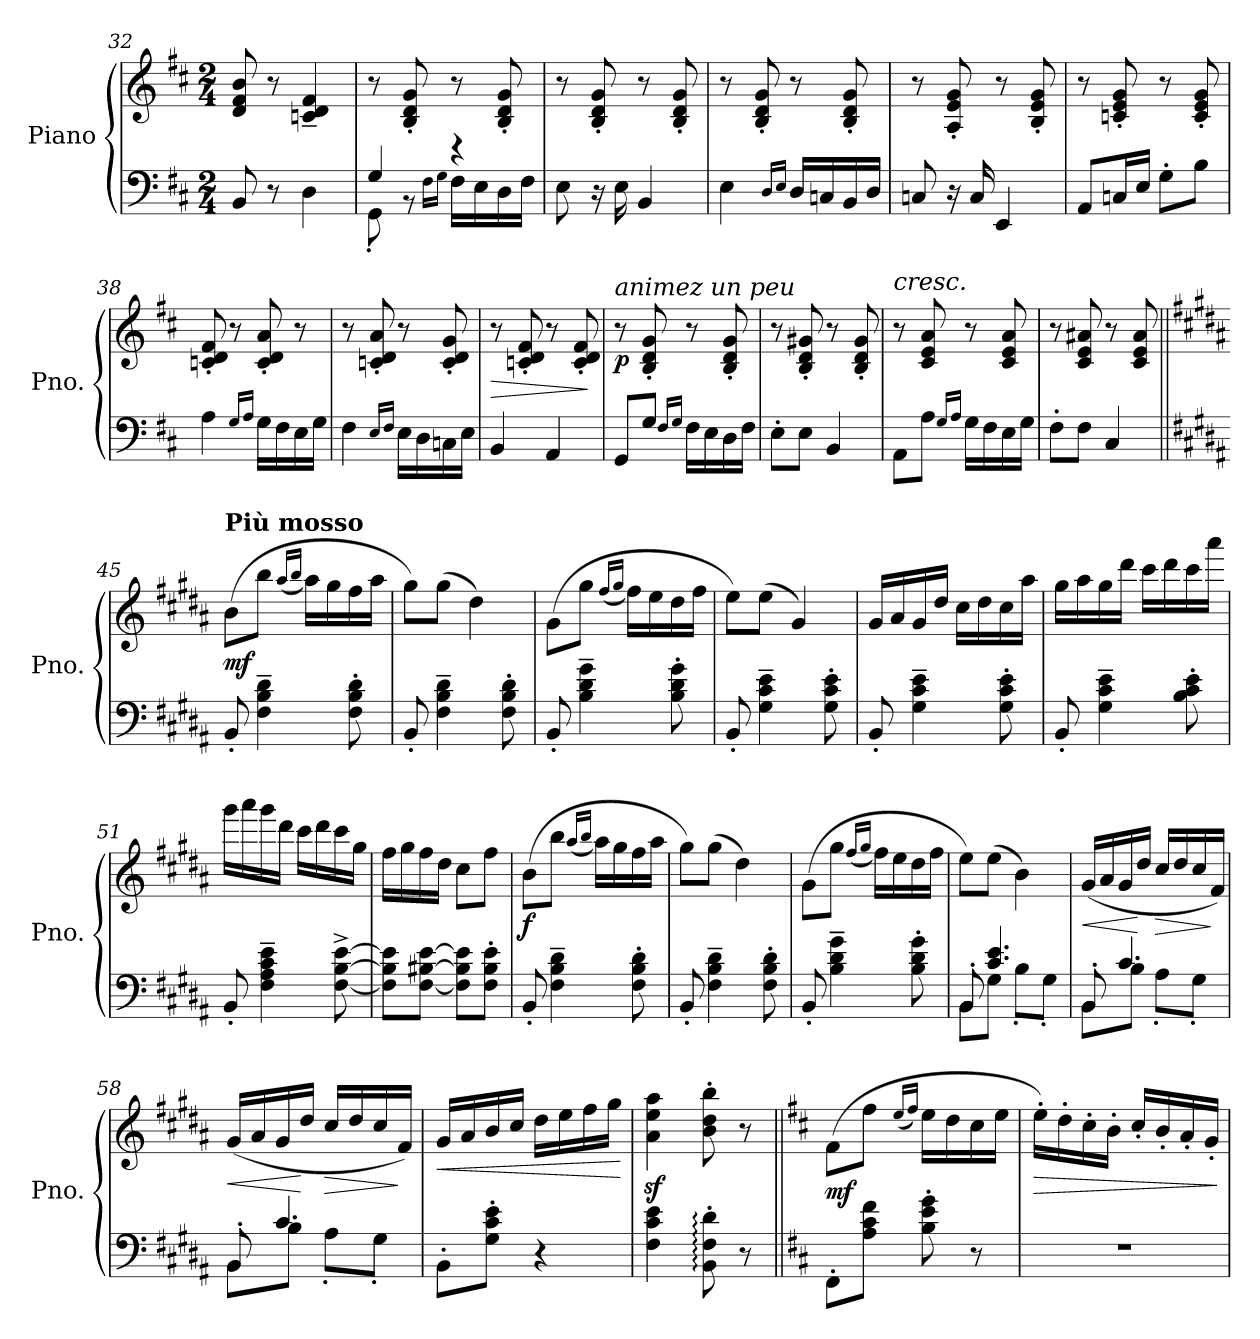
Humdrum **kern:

**kern	**kern	**dynam
*part1	*part1	*part1
*staff2	*staff1	*staff1/2
*I"Piano	*	*
*I'Pno.	*	*
*clefF4	*clefG2	*
*k[f#c#]	*k[f#c#]	*
*M2/4	*M2/4	*
=32	=32	=32
8BB/	8d/ 8f#/ 8b/	.
8r	8r	.
4D\	4cn/~ 4d/~ 4f#/~	.
=33	=33	=33
*^	*	*
4G/	8GG'\	8r	.
.	8r	8B/' 8d/' 8g/'	.
.	16qF#\LL	.	.
.	16qG\JJ	.	.
4r	16F#\LL	8r	.
.	16E\	.	.
.	16D\	8B/' 8d/' 8g/'	.
.	16F#\JJ	.	.
*v	*v	*	*
!!LO:LB:g=z
=34	=34	=34
8E\	8r	.
16r	8B/' 8d/' 8g/'	.
16E\	.	.
4BB/	8r	.
.	8B/' 8d/' 8g/'	.
=35	=35	=35
4E\	8r	.
.	8B/' 8d/' 8g/'	.
16qD/LL	.	.
16qE/JJ	.	.
16D/LL	8r	.
16Cn/	.	.
16BB/	8B/' 8d/' 8g/'	.
16D/JJ	.	.
=36	=36	=36
8Cn/	8r	.
16r	8A/' 8e/' 8g/'	.
16C/	.	.
4EE/	8r	.
.	8B/' 8e/' 8g/'	.
=37	=37	=37
8AA/L	8r	.
16Cn/L	8cn/' 8e/' 8g/'	.
16E/JJ	.	.
8G'\L	8r	.
8B\J	8c/' 8e/' 8g/'	.
=38	=38	=38
4A\	8cn/' 8d/' 8f#/'	.
.	8r	.
16qG/LL	.	.
16qA/JJ	.	.
16G\LL	8c/' 8d/' 8a/'	.
16F#\	.	.
16E\	8r	.
16G\JJ	.	.
=39	=39	=39
4F#\	8r	.
.	8cn/' 8d/' 8a/'	.
16qE/LL	.	.
16qF#/JJ	.	.
16E\LL	8r	.
16D\	.	.
16Cn\	8c/' 8d/' 8g/'	.
16E\JJ	.	.
!!LO:LB:g=z
=40	=40	=40
!	!	!LO:HP:b
4BB/	8r	>
.	8cn/' 8d/' 8f#/'	.
4AA/	8r	.
.	8c/' 8d/' 8f#/'	.
.	.	]
=41	=41	=41
!	!LO:TX:i:t=animez un peu	!
!	!	!LO:DY:b
8GG/L	8r	p
8G/J	8B/' 8d/' 8g/'	.
16qF#/LL	.	.
16qG/JJ	.	.
16F#\LL	8r	.
16E\	.	.
16D\	8B/' 8d/' 8g/'	.
16F#\JJ	.	.
=42	=42	=42
8E'\L	8r	.
8E\J	8B/' 8d/' 8g#X/'	.
4BB/	8r	.
.	8B/' 8d/' 8g#/'	.
=43	=43	=43
!	!LO:TX:i:t=cresc.	!
8AA\L	8r	.
8A\J	8c#/ 8e/ 8a/	.
16qG/LL	.	.
16qA/JJ	.	.
16G\LL	8r	.
16F#\	.	.
16E\	8c#/ 8e/ 8a/	.
16G\JJ	.	.
=44	=44	=44
8F#'\L	8r	.
8F#\J	8c#/ 8e/ 8a#X/	.
4C#/	8r	.
.	8c#/ 8e/ 8a#/	.
!!LO:LB:g=z
=45||	=45||	=45||
*k[f#c#g#d#a#]	*k[f#c#g#d#a#]	*
!	!LO:TX:a:B:t=Più mosso	!
!	!	!LO:DY:b
8BB'/	(>8b\L	mf
4F#\~ 4B\~ 4d#\~	8bb\J	.
.	(<16qaa#/LL	.
.	16qbb/JJ	.
.	16aa#\LL)	.
.	16gg#\	.
8F#\' 8B\' 8d#\'	16ff#\	.
.	16aa#\JJ	.
=46	=46	=46
8BB'/	8gg#\L)	.
4F#\~ 4B\~ 4d#\~	(>8gg#\J	.
.	4dd#\)	.
8F#\' 8B\' 8d#\'	.	.
=47	=47	=47
8BB'/	(>8g#\L	.
4B\~ 4d#\~ 4g#\~	8gg#\J	.
.	(<16qff#/LL	.
.	16qgg#/JJ	.
.	16ff#\LL)	.
.	16ee\	.
8B\' 8d#\' 8g#\'	16dd#\	.
.	16ff#\JJ	.
=48	=48	=48
8BB'/	8ee\L)	.
4G#\~ 4c#\~ 4e\~	(>8ee\J	.
.	4g#/)	.
8G#\' 8c#\' 8e\'	.	.
=49	=49	=49
8BB'/	16g#/LL	.
.	16a#/	.
4G#\~ 4c#\~ 4e\~	16g#/	.
.	16dd#/JJ	.
.	16cc#\LL	.
.	16dd#\	.
8G#\' 8c#\' 8e\'	16cc#\	.
.	16aa#\JJ	.
=50	=50	=50
8BB'/	16gg#\LL	.
.	16aa#\	.
4G#\~ 4c#\~ 4e\~	16gg#\	.
.	16ddd#\JJ	.
.	16ccc#\LL	.
.	16ddd#\	.
8B\' 8c#\' 8e\'	16ccc#\	.
.	16aaa#\JJ	.
!!LO:PB:g=z
=51	=51	=51
8BB'/	16ggg#\LL	.
.	16aaa#\	.
4F#\~ 4A#\~ 4c#\~ 4e\~	16ggg#\	.
.	16ddd#\JJ	.
.	16ccc#\LL	.
.	16ddd#\	.
[8F#\^ [8B\^ [8e\^	16ccc#\	.
.	16gg#\JJ	.
=52	=52	=52
8F#\] 8B\] 8e\]L	16ff#\LL	.
.	16gg#\	.
[8F#\ [8B#X\ [8e\J	16ff#\	.
.	16dd#\JJ	.
8F#\] 8B#\] 8e\]L	8cc#\L	.
8F#\' 8B#\' 8e\'J	8ff#\J	.
=53	=53	=53
!	!	!LO:DY:b
8BB'/	(>8b\L	f
4F#\~ 4B\~ 4d#\~	8bb\J	.
.	(<16qaa#/LL	.
.	16qbb/JJ	.
.	16aa#\LL)	.
.	16gg#\	.
8F#\' 8B\' 8d#\'	16ff#\	.
.	16aa#\JJ	.
=54	=54	=54
8BB'/	8gg#\L)	.
4F#\~ 4B\~ 4d#\~	(>8gg#\J	.
.	4dd#\)	.
8F#\' 8B\' 8d#\'	.	.
=55	=55	=55
8BB'/	(>8g#\L	.
4B\~ 4d#\~ 4g#\~	8gg#\J	.
.	(<16qff#/LL	.
.	16qgg#/JJ	.
.	16ff#\LL)	.
.	16ee\	.
8B\' 8d#\' 8g#\'	16dd#\	.
.	16ff#\JJ	.
=56	=56	=56
*^	*	*
8BB'</	8BB\L	8ee\L)	.
4.c#/ 4.e/	8G#\J	(>8ee\J	.
.	8B'\L	4b\)	.
.	8G#'\J	.	.
!!LO:LB:g=z
=57	=57	=57	=57
!	!	!	!LO:HP:b
8BB'</	8BB\L	(<16g#/LL	<
.	.	16a#/	.
4.c#/	8B\J	16g#/	.
.	.	16dd#/JJ	[
!	!	!	!LO:HP:b
.	8A#'\L	16cc#/LL	>
.	.	16dd#/	.
.	8G#'\J	16cc#/	.
.	.	16f#/JJ)	]
=58	=58	=58	=58
!	!	!	!LO:HP:b
8BB'</	8BB\L	(<16g#/LL	<
.	.	16a#/	.
4.c#/	8B\J	16g#/	.
.	.	16dd#/JJ	[
!	!	!	!LO:HP:b
.	8A#'\L	16cc#/LL	>
.	.	16dd#/	.
.	8G#'\J	16cc#/	.
.	.	16f#/JJ)	]
*v	*v	*	*
=59	=59	=59
!	!	!LO:HP:b
8BB'\L	16g#/LL	<
.	16a#/	.
8G#\' 8c#\' 8e\'J	16b/	.
.	16cc#/JJ	.
4r	16dd#\LL	.
.	16ee\	.
.	16ff#\	.
.	16gg#\JJ	.
.	.	[
=60	=60	=60
4F#\ 4c#\ 4e\	4a#\z< 4ee\z< 4aa#\z<	.
8BB\:' 8F#\:' 8d#\:'	8b\' 8dd#\' 8bb\'	.
8r	8r	.
=61||	=61||	=61||
*k[f#c#]	*k[f#c#]	*
!	!	!LO:DY:b
8FF#'\L	(>8f#\L	mf
8A\ 8c#\ 8f#\J	8ff#\J	.
.	(<16qee/LL	.
.	16qff#/JJ)	.
8B\' 8e\' 8g\'	16ee\LL	.
.	16dd\	.
8r	16cc#\	.
.	16ee\JJ	.
=62	=62	=62
!	!	!LO:HP:b
2r	16ee'\LL)	>
.	16dd'\	.
.	16cc#'\	.
.	16b'\JJ	.
.	16cc#'/LL	.
.	16b'/	.
.	16a'/	.
.	16g'/JJ	.
.	.	]
=	=	=
*-	*-	*-
